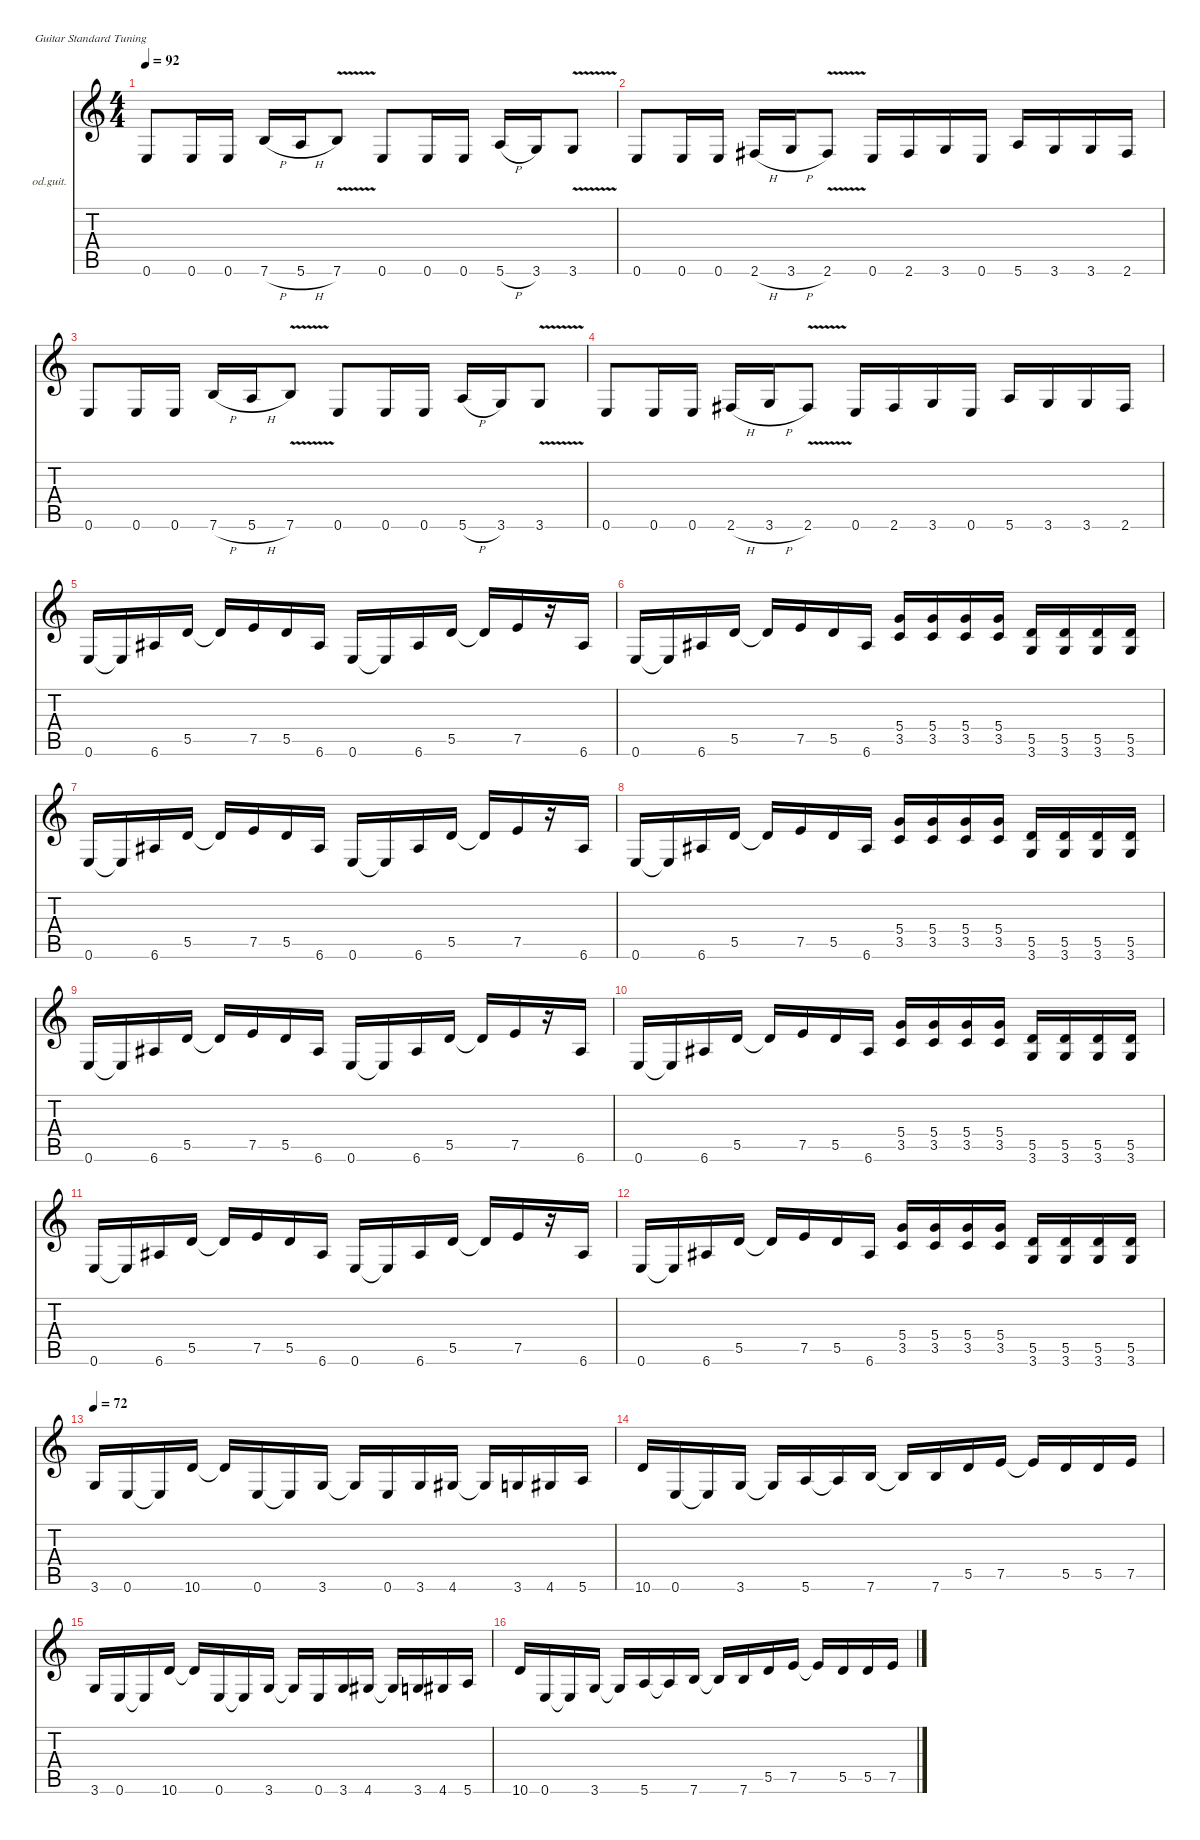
\defaultSystemsLayout 4
\hideDynamics
\bracketExtendMode nobrackets
\firstSystemTrackNameOrientation horizontal
\otherSystemsTrackNameOrientation horizontal
\track ("giorgos" "od.guit.") {instrument overdrivenguitar}
\staff {score tabs}
\tuning (E4 B3 G3 D3 A2 E2)
\ts (4 4)
\tempo 92
\clef g2
\ks c
0.6.8{dy f beam Up} 0.6.16{beam Up} 0.6.16{beam Up} 7.6{h}.16{beam Up} 5.6{h}.16{beam Up} 7.6{v}.8{beam Up} 0.6.8{beam Up} 0.6.16{beam Up} 0.6.16{beam Up} 5.6{h}.16{beam Up} 3.6.16{beam Up} 3.6{v}.8{beam Up} |
0.6.8{beam Up} 0.6.16{beam Up} 0.6.16{beam Up} 2.6{h acc #}.16{beam Up} 3.6{h}.16{beam Up} 2.6{v acc #}.8{beam Up} 0.6.16{beam Up} 2.6{acc #}.16{beam Up} 3.6.16{beam Up} 0.6.16{beam Up} 5.6.16{beam Up} 3.6.16{beam Up} 3.6.16{beam Up} 2.6{acc #}.16{beam Up} |
0.6.8{beam Up} 0.6.16{beam Up} 0.6.16{beam Up} 7.6{h}.16{beam Up} 5.6{h}.16{beam Up} 7.6{v}.8{beam Up} 0.6.8{beam Up} 0.6.16{beam Up} 0.6.16{beam Up} 5.6{h}.16{beam Up} 3.6.16{beam Up} 3.6{v}.8{beam Up} |
0.6.8{beam Up} 0.6.16{beam Up} 0.6.16{beam Up} 2.6{h acc #}.16{beam Up} 3.6{h}.16{beam Up} 2.6{v acc #}.8{beam Up} 0.6.16{beam Up} 2.6{acc #}.16{beam Up} 3.6.16{beam Up} 0.6.16{beam Up} 5.6.16{beam Up} 3.6.16{beam Up} 3.6.16{beam Up} 2.6{acc #}.16{beam Up} |
0.6.16{beam Up} 0.6{t}.16{beam Up} 6.6{acc #}.16{beam Up} 5.5.16{beam Up} 5.5{t}.16{beam Up} 7.5.16{beam Up} 5.5.16{beam Up} 6.6{acc #}.16{beam Up} 0.6.16{beam Up} 0.6{t}.16{beam Up} 6.6{acc #}.16{beam Up} 5.5.16{beam Up} 5.5{t}.16{beam Up} 7.5.16{beam Up} r.16{beam Up} 6.6{acc #}.16{beam Up} |
0.6.16{beam Up} 0.6{t}.16{beam Up} 6.6{acc #}.16{beam Up} 5.5.16{beam Up} 5.5{t}.16{beam Up} 7.5.16{beam Up} 5.5.16{beam Up} 6.6{acc #}.16{beam Up} (5.4 3.5).16{beam Up} (5.4 3.5).16{beam Up} (5.4 3.5).16{beam Up} (5.4 3.5).16{beam Up} (5.5 3.6).16{beam Up} (5.5 3.6).16{beam Up} (5.5 3.6).16{beam Up} (5.5 3.6).16{beam Up} |
0.6.16{beam Up} 0.6{t}.16{beam Up} 6.6{acc #}.16{beam Up} 5.5.16{beam Up} 5.5{t}.16{beam Up} 7.5.16{beam Up} 5.5.16{beam Up} 6.6{acc #}.16{beam Up} 0.6.16{beam Up} 0.6{t}.16{beam Up} 6.6{acc #}.16{beam Up} 5.5.16{beam Up} 5.5{t}.16{beam Up} 7.5.16{beam Up} r.16{beam Up} 6.6{acc #}.16{beam Up} |
0.6.16{beam Up} 0.6{t}.16{beam Up} 6.6{acc #}.16{beam Up} 5.5.16{beam Up} 5.5{t}.16{beam Up} 7.5.16{beam Up} 5.5.16{beam Up} 6.6{acc #}.16{beam Up} (5.4 3.5).16{beam Up} (5.4 3.5).16{beam Up} (5.4 3.5).16{beam Up} (5.4 3.5).16{beam Up} (5.5 3.6).16{beam Up} (5.5 3.6).16{beam Up} (5.5 3.6).16{beam Up} (5.5 3.6).16{beam Up} |
0.6.16{beam Up} 0.6{t}.16{beam Up} 6.6{acc #}.16{beam Up} 5.5.16{beam Up} 5.5{t}.16{beam Up} 7.5.16{beam Up} 5.5.16{beam Up} 6.6{acc #}.16{beam Up} 0.6.16{beam Up} 0.6{t}.16{beam Up} 6.6{acc #}.16{beam Up} 5.5.16{beam Up} 5.5{t}.16{beam Up} 7.5.16{beam Up} r.16{beam Up} 6.6{acc #}.16{beam Up} |
0.6.16{beam Up} 0.6{t}.16{beam Up} 6.6{acc #}.16{beam Up} 5.5.16{beam Up} 5.5{t}.16{beam Up} 7.5.16{beam Up} 5.5.16{beam Up} 6.6{acc #}.16{beam Up} (5.4 3.5).16{beam Up} (5.4 3.5).16{beam Up} (5.4 3.5).16{beam Up} (5.4 3.5).16{beam Up} (5.5 3.6).16{beam Up} (5.5 3.6).16{beam Up} (5.5 3.6).16{beam Up} (5.5 3.6).16{beam Up} |
0.6.16{beam Up} 0.6{t}.16{beam Up} 6.6{acc #}.16{beam Up} 5.5.16{beam Up} 5.5{t}.16{beam Up} 7.5.16{beam Up} 5.5.16{beam Up} 6.6{acc #}.16{beam Up} 0.6.16{beam Up} 0.6{t}.16{beam Up} 6.6{acc #}.16{beam Up} 5.5.16{beam Up} 5.5{t}.16{beam Up} 7.5.16{beam Up} r.16{beam Up} 6.6{acc #}.16{beam Up} |
0.6.16{beam Up} 0.6{t}.16{beam Up} 6.6{acc #}.16{beam Up} 5.5.16{beam Up} 5.5{t}.16{beam Up} 7.5.16{beam Up} 5.5.16{beam Up} 6.6{acc #}.16{beam Up} (5.4 3.5).16{beam Up} (5.4 3.5).16{beam Up} (5.4 3.5).16{beam Up} (5.4 3.5).16{beam Up} (5.5 3.6).16{beam Up} (5.5 3.6).16{beam Up} (5.5 3.6).16{beam Up} (5.5 3.6).16{beam Up} |
\tempo 72
3.6.16{beam Up} 0.6.16{beam Up} 0.6{t}.16{beam Up} 10.6.16{beam Up} 10.6{t}.16{beam Up} 0.6.16{beam Up} 0.6{t}.16{beam Up} 3.6.16{beam Up} 3.6{t}.16{beam Up} 0.6.16{beam Up} 3.6.16{beam Up} 4.6{acc #}.16{beam Up} 4.6{t acc #}.16{beam Up} 3.6.16{beam Up} 4.6{acc #}.16{beam Up} 5.6.16{beam Up} |
10.6.16{beam Up} 0.6.16{beam Up} 0.6{t}.16{beam Up} 3.6.16{beam Up} 3.6{t}.16{beam Up} 5.6.16{beam Up} 5.6{t}.16{beam Up} 7.6.16{beam Up} 7.6{t}.16{beam Up} 7.6.16{beam Up} 5.5.16{beam Up} 7.5.16{beam Up} 7.5{t}.16{beam Up} 5.5.16{beam Up} 5.5.16{beam Up} 7.5.16{beam Up} |
3.6.16{beam Up} 0.6.16{beam Up} 0.6{t}.16{beam Up} 10.6.16{beam Up} 10.6{t}.16{beam Up} 0.6.16{beam Up} 0.6{t}.16{beam Up} 3.6.16{beam Up} 3.6{t}.16{beam Up} 0.6.16{beam Up} 3.6.16{beam Up} 4.6{acc #}.16{beam Up} 4.6{t acc #}.16{beam Up} 3.6.16{beam Up} 4.6{acc #}.16{beam Up} 5.6.16{beam Up} |
10.6.16{beam Up} 0.6.16{beam Up} 0.6{t}.16{beam Up} 3.6.16{beam Up} 3.6{t}.16{beam Up} 5.6.16{beam Up} 5.6{t}.16{beam Up} 7.6.16{beam Up} 7.6{t}.16{beam Up} 7.6.16{beam Up} 5.5.16{beam Up} 7.5.16{beam Up} 7.5{t}.16{beam Up} 5.5.16{beam Up} 5.5.16{beam Up} 7.5.16{beam Up}
